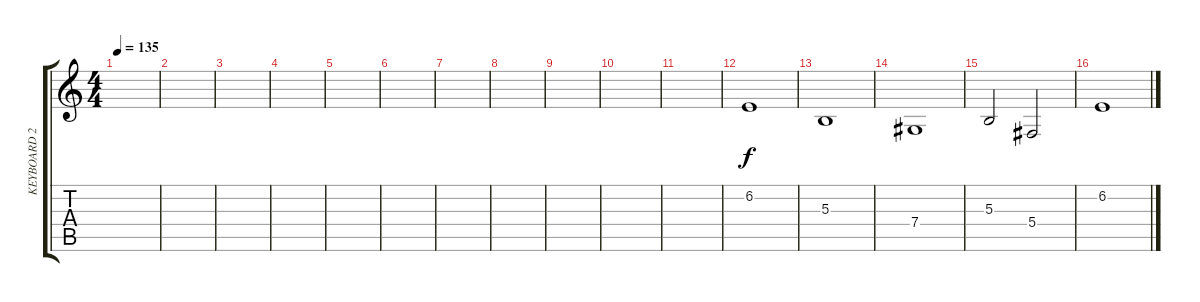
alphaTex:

\track ("KEYBOARD 2" "KEYBOARD 2") {instrument choiraahs}
\staff {score tabs}
\tuning (Eb4 Bb3 Gb3 Db3 Ab2 Db2) {hide}
\ts (4 4)
\tempo 135
\clef g2
\ks c
|
|
|
|
|
|
|
|
|
|
|
6.2.1 |
5.3.1 |
7.4.1 |
5.3.2 5.4.2 |
6.2.1
